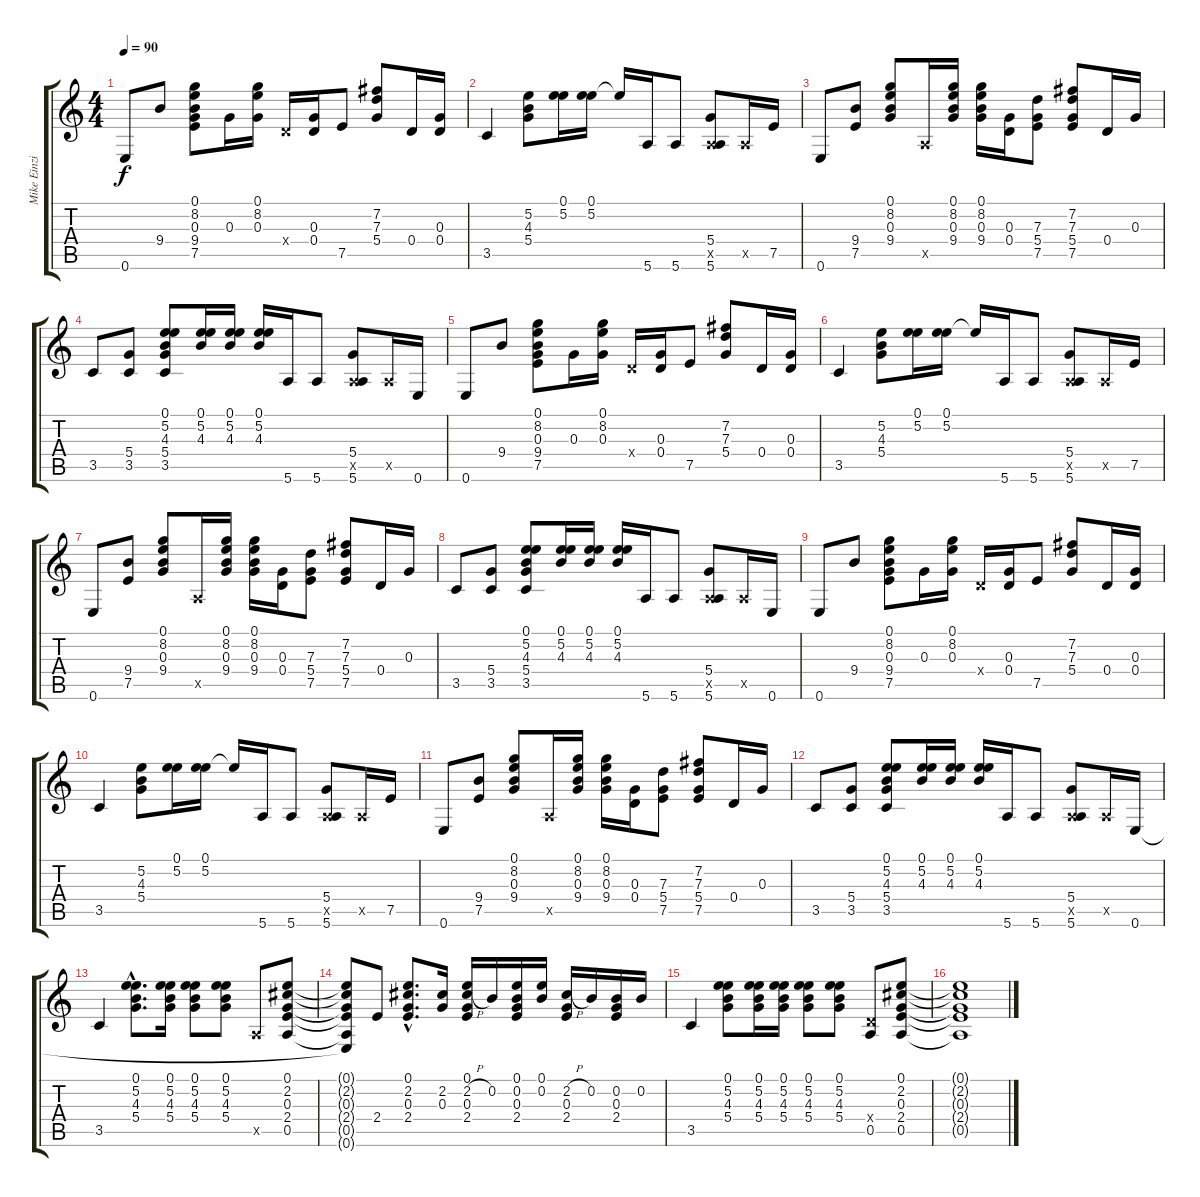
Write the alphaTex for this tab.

\track ("Mike Einziger (Guitar 2)" "Mike Einzi") {instrument acousticguitarsteel}
\staff {score tabs}
\tuning (E4 B3 G3 D3 A2 E2) {hide}
\ts (4 4)
\tempo 90
\clef g2
\ks c
0.6.8{dy f} 9.4.8 (0.1 8.2 0.3 9.4 7.5).8 0.3.16 (0.1 8.2 0.3).16 0.4{x}.16 (0.3 0.4).16 7.5.8 (7.2 7.3 5.4).8 0.4.16 (0.3 0.4).16 |
3.5.4 (5.2 4.3 5.4).8 (0.1 5.2).16 (0.1 5.2).16 0.1{t}.16 5.6.16 5.6.8 (5.4 0.5{x} 5.6).8 0.5{x}.16 7.5.16 |
0.6.8 (9.4 7.5).8 (0.1 8.2 0.3 9.4).8 0.5{x}.16 (0.1 8.2 0.3 9.4).16 (0.1 8.2 0.3 9.4).16 (0.3 0.4).16 (7.3 5.4 7.5).8 (7.2 7.3 5.4 7.5).8 0.4.16 0.3.16 |
3.5.8 (5.4 3.5).8 (0.1 5.2 4.3 5.4 3.5).8 (0.1 5.2 4.3).16 (0.1 5.2 4.3).16 (0.1 5.2 4.3).16 5.6.16 5.6.8 (5.4 0.5{x} 5.6).8 0.5{x}.16 0.6.16 |
0.6.8{volume 10} 9.4.8 (0.1 8.2 0.3 9.4 7.5).8 0.3.16 (0.1 8.2 0.3).16 0.4{x}.16 (0.3 0.4).16 7.5.8 (7.2 7.3 5.4).8 0.4.16 (0.3 0.4).16 |
3.5.4 (5.2 4.3 5.4).8 (0.1 5.2).16 (0.1 5.2).16 0.1{t}.16 5.6.16 5.6.8 (5.4 0.5{x} 5.6).8 0.5{x}.16 7.5.16 |
0.6.8 (9.4 7.5).8 (0.1 8.2 0.3 9.4).8 0.5{x}.16 (0.1 8.2 0.3 9.4).16 (0.1 8.2 0.3 9.4).16 (0.3 0.4).16 (7.3 5.4 7.5).8 (7.2 7.3 5.4 7.5).8 0.4.16 0.3.16 |
3.5.8 (5.4 3.5).8 (0.1 5.2 4.3 5.4 3.5).8 (0.1 5.2 4.3).16 (0.1 5.2 4.3).16 (0.1 5.2 4.3).16 5.6.16 5.6.8 (5.4 0.5{x} 5.6).8 0.5{x}.16 0.6.16 |
0.6.8 9.4.8 (0.1 8.2 0.3 9.4 7.5).8 0.3.16 (0.1 8.2 0.3).16 0.4{x}.16 (0.3 0.4).16 7.5.8 (7.2 7.3 5.4).8 0.4.16 (0.3 0.4).16 |
3.5.4 (5.2 4.3 5.4).8 (0.1 5.2).16 (0.1 5.2).16 0.1{t}.16 5.6.16 5.6.8 (5.4 0.5{x} 5.6).8 0.5{x}.16 7.5.16 |
0.6.8 (9.4 7.5).8 (0.1 8.2 0.3 9.4).8 0.5{x}.16 (0.1 8.2 0.3 9.4).16 (0.1 8.2 0.3 9.4).16 (0.3 0.4).16 (7.3 5.4 7.5).8 (7.2 7.3 5.4 7.5).8 0.4.16 0.3.16 |
3.5.8 (5.4 3.5).8 (0.1 5.2 4.3 5.4 3.5).8 (0.1 5.2 4.3).16 (0.1 5.2 4.3).16 (0.1 5.2 4.3).16 5.6.16 5.6.8 (5.4 0.5{x} 5.6).8 0.5{x}.16 0.6.16 |
3.5.4 (0.1{hac} 5.2{hac} 4.3{hac} 5.4{hac}).8{d} (0.1 5.2 4.3 5.4).16 (0.1 5.2 4.3 5.4).8 (0.1 5.2 4.3 5.4).8 0.5{x}.8 (0.1 2.2 0.3 2.4 0.5).8 |
(0.1{t} 2.2{t} 0.3{t} 2.4{t} 0.5{t} 0.6{t}).8 2.4.8 (0.1{hac} 2.2{hac} 0.3{hac} 2.4{hac}).8{d} (2.2 0.3).16 (0.1 2.2{h} 0.3 2.4).16 0.2.16 (0.1 0.2 0.3 2.4).16 (0.1 0.2).16 (2.2{h} 0.3 2.4).16 0.2.16 (0.2 0.3 2.4).16 0.2.16 |
3.5.4 (0.1 5.2 4.3 5.4).8 (0.1 5.2 4.3 5.4).16 (0.1 5.2 4.3 5.4).16 (0.1 5.2 4.3 5.4).8 (0.1 5.2 4.3 5.4).8 (0.4{x} 0.5).8 (0.1 2.2 0.3 2.4 0.5).8 |
(0.1{t} 2.2{t} 0.3{t} 2.4{t} 0.5{t}).1
